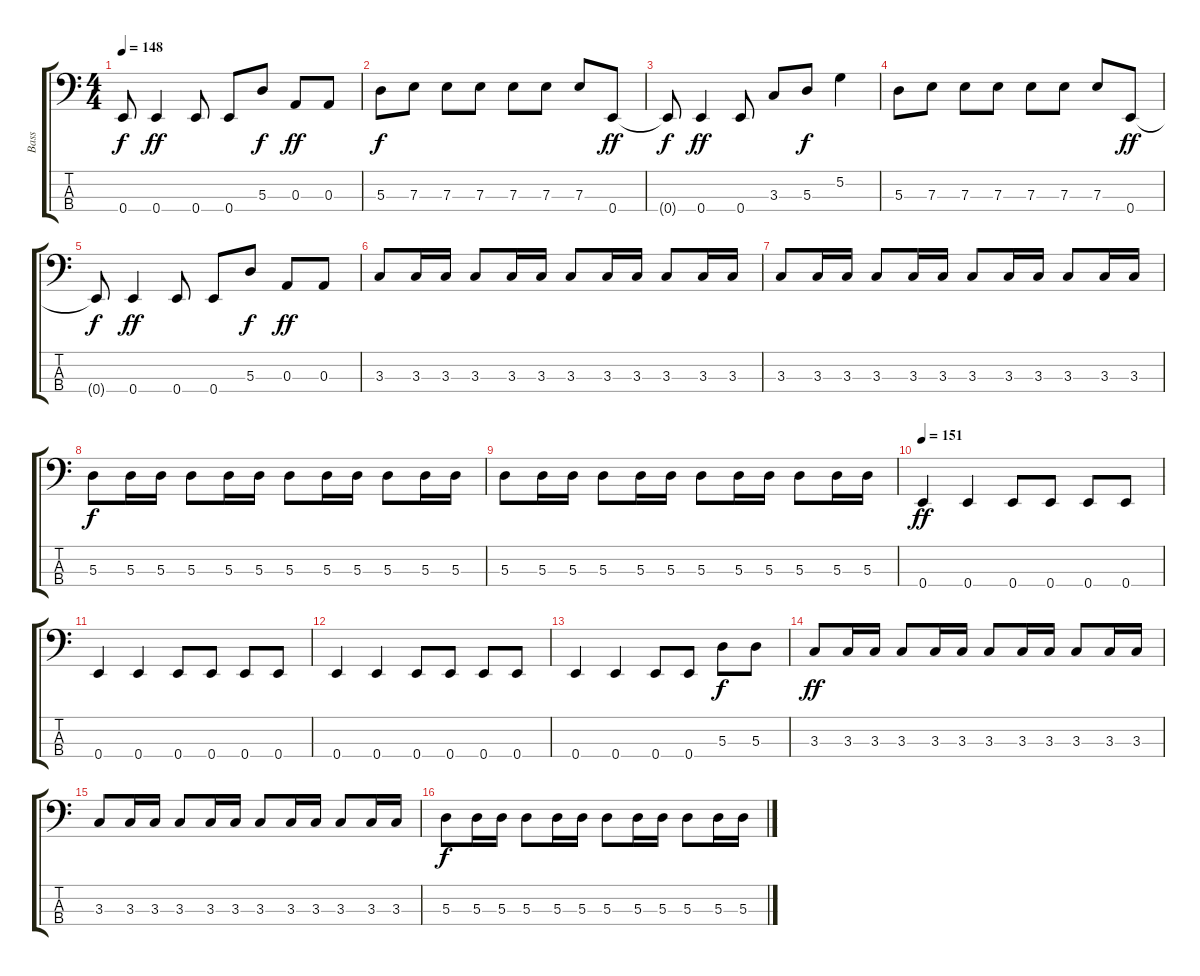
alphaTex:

\track ("Bass" "Bass") {instrument electricbassfinger}
\staff {score tabs}
\tuning (G2 D2 A1 E1) {hide}
\ts (4 4)
\tempo 148
\clef f4
\ks c
0.4{t}.8{dy f} 0.4.4{dy ff} 0.4.8 0.4.8 5.3.8{dy f} 0.3.8{dy ff} 0.3.8 |
5.3.8{dy f} 7.3.8 7.3.8 7.3.8 7.3.8 7.3.8 7.3.8 0.4.8{dy ff} |
0.4{t}.8{dy f} 0.4.4{dy ff} 0.4.8 3.3.8 5.3.8{dy f} 5.2.4 |
5.3.8 7.3.8 7.3.8 7.3.8 7.3.8 7.3.8 7.3.8 0.4.8{dy ff} |
0.4{t}.8{dy f} 0.4.4{dy ff} 0.4.8 0.4.8 5.3.8{dy f} 0.3.8{dy ff} 0.3.8 |
3.3.8 3.3.16 3.3.16 3.3.8 3.3.16 3.3.16 3.3.8 3.3.16 3.3.16 3.3.8 3.3.16 3.3.16 |
3.3.8 3.3.16 3.3.16 3.3.8 3.3.16 3.3.16 3.3.8 3.3.16 3.3.16 3.3.8 3.3.16 3.3.16 |
5.3.8{dy f} 5.3.16 5.3.16 5.3.8 5.3.16 5.3.16 5.3.8 5.3.16 5.3.16 5.3.8 5.3.16 5.3.16 |
5.3.8 5.3.16 5.3.16 5.3.8 5.3.16 5.3.16 5.3.8 5.3.16 5.3.16 5.3.8 5.3.16 5.3.16 |
\tempo 151
0.4.4{dy ff} 0.4.4 0.4.8 0.4.8 0.4.8 0.4.8 |
0.4.4 0.4.4 0.4.8 0.4.8 0.4.8 0.4.8 |
0.4.4 0.4.4 0.4.8 0.4.8 0.4.8 0.4.8 |
0.4.4 0.4.4 0.4.8 0.4.8 5.3.8{dy f} 5.3.8 |
3.3.8{dy ff} 3.3.16 3.3.16 3.3.8 3.3.16 3.3.16 3.3.8 3.3.16 3.3.16 3.3.8 3.3.16 3.3.16 |
3.3.8 3.3.16 3.3.16 3.3.8 3.3.16 3.3.16 3.3.8 3.3.16 3.3.16 3.3.8 3.3.16 3.3.16 |
5.3.8{dy f} 5.3.16 5.3.16 5.3.8 5.3.16 5.3.16 5.3.8 5.3.16 5.3.16 5.3.8 5.3.16 5.3.16
